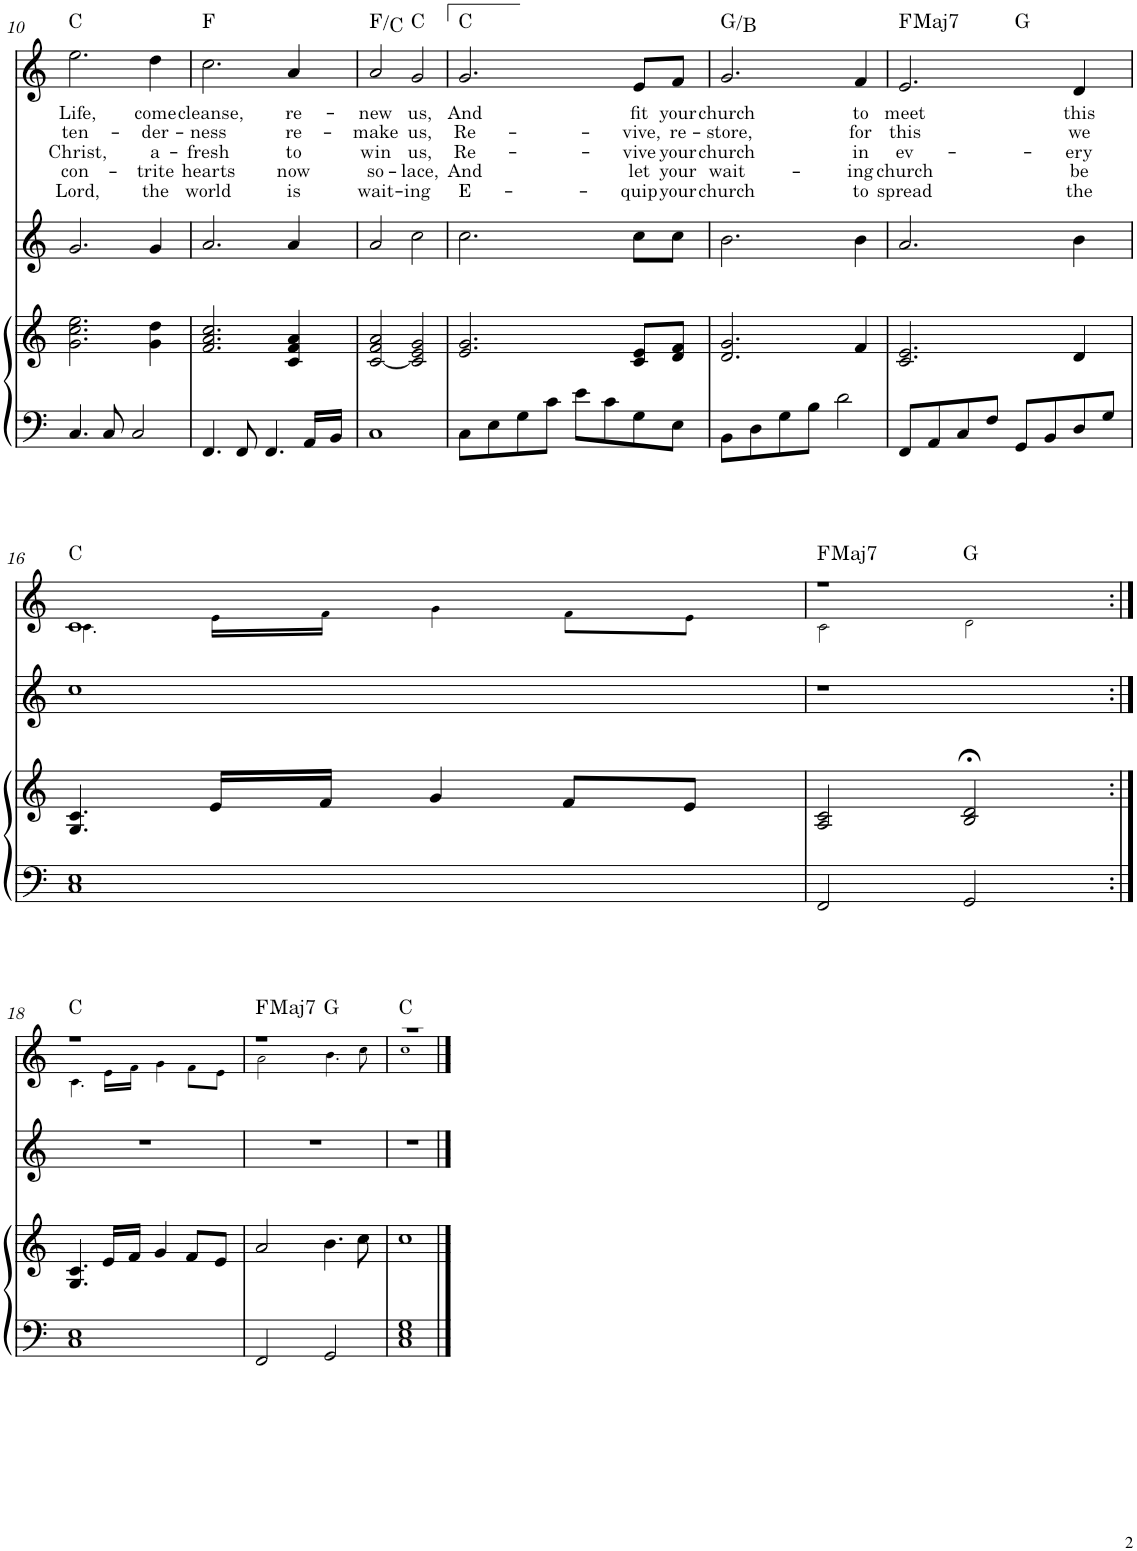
**kern	**kern	**kern	**kern	**text	**text	**text	**text	**text	**harte
*part3	*part3	*part2	*part1	*part1	*part1	*part1	*part1	*part1	*part1
*staff4	*staff3	*staff2	*staff1	*staff1	*staff1	*staff1	*staff1	*staff1	*
*I"Piano	*	*I"Descant	*I"Melody	*	*	*	*	*	*
*I'Pno	*	*	*	*	*	*	*	*	*
!!LO:PB:g=z
*clefF4	*clefG2	*clefG2	*clefG2	*	*	*	*	*	*
*k[]	*k[]	*k[]	*k[]	*	*	*	*	*	*
*M4/4	*M4/4	*M4/4	*M4/4	*	*	*	*	*	*
=10	=10	=10	=10	=10	=10	=10	=10	=10	=10
!	!	!	!	!LO:LY:b	!LO:LY:b	!LO:LY:b	!LO:LY:b	!LO:LY:b	!
4.C/	2.g\ 2.cc\ 2.ee\	2.g/	2.ee\	-Life,	-ten-	-Christ,	-con-	-Lord,	C:maj
8C/	.	.	.	.	.	.	.	.	.
2C/	.	.	.	.	.	.	.	.	.
!	!	!	!	!LO:LY:b	!LO:LY:b	!LO:LY:b	!LO:LY:b	!LO:LY:b	!
.	4g\ 4dd\	4g/	4dd\	-come	-der-	-a-	-trite	-the	.
=11	=11	=11	=11	=11	=11	=11	=11	=11	=11
!	!	!	!	!LO:LY:b	!LO:LY:b	!LO:LY:b	!LO:LY:b	!LO:LY:b	!
4.FF/	2.f/ 2.a/ 2.cc/	2.a/	2.cc\	-cleanse,	-ness	-fresh	-hearts	-world	F:maj
8FF/	.	.	.	.	.	.	.	.	.
4.FF/	.	.	.	.	.	.	.	.	.
!	!	!	!	!LO:LY:b	!LO:LY:b	!LO:LY:b	!LO:LY:b	!LO:LY:b	!
.	4c/ 4f/ 4a/	4a/	4a/	-re-	-re-	-to	-now	-is	.
16AA/LL	.	.	.	.	.	.	.	.	.
16BB/JJ	.	.	.	.	.	.	.	.	.
=12	=12	=12	=12	=12	=12	=12	=12	=12	=12
!	!	!	!	!LO:LY:b	!LO:LY:b	!LO:LY:b	!LO:LY:b	!LO:LY:b	!
1C	[2c/ 2f/ 2a/	2a/	2a/	-new	-make	-win	-so-	-wait-	F:maj/5
!	!	!	!	!LO:LY:b	!LO:LY:b	!LO:LY:b	!LO:LY:b	!LO:LY:b	!
.	2c/] 2e/ 2g/	2cc\	2g/	-us,	-us,	-us,	-lace,	-ing	C:maj
=13	=13	=13	=13	=13	=13	=13	=13	=13	=13
!	!	!	!	!LO:LY:b	!LO:LY:b	!LO:LY:b	!LO:LY:b	!LO:LY:b	!
8C\L	2.e/ 2.g/	2.cc\	2.g/	-And	-Re-	-Re-	-And	-E-	C:maj
8E\	.	.	.	.	.	.	.	.	.
8G\	.	.	.	.	.	.	.	.	.
8c\J	.	.	.	.	.	.	.	.	.
8e\L	.	.	.	.	.	.	.	.	.
8c\	.	.	.	.	.	.	.	.	.
!	!	!	!	!LO:LY:b	!LO:LY:b	!LO:LY:b	!LO:LY:b	!LO:LY:b	!
8G\	8c/ 8e/L	8cc\L	8e/L	-fit	-vive,	-vive	-let	-quip	.
!	!	!	!	!LO:LY:b	!LO:LY:b	!LO:LY:b	!LO:LY:b	!LO:LY:b	!
8E\J	8d/ 8f/J	8cc\J	8f/J	-your	-re-	-your	-your	your	.
=14	=14	=14	=14	=14	=14	=14	=14	=14	=14
!	!	!	!	!LO:LY:b	!LO:LY:b	!LO:LY:b	!LO:LY:b	!LO:LY:b	!
8BB\L	2.d/ 2.g/	2.b\	2.g/	-church	-store,	-church	-wait-	-church	G:maj/3
8D\	.	.	.	.	.	.	.	.	.
8G\	.	.	.	.	.	.	.	.	.
8B\J	.	.	.	.	.	.	.	.	.
2d\	.	.	.	.	.	.	.	.	.
!	!	!	!	!LO:LY:b	!LO:LY:b	!LO:LY:b	!LO:LY:b	!LO:LY:b	!
.	4f/	4b\	4f/	-to	-for	-in	-ing	-to	.
=15	=15	=15	=15	=15	=15	=15	=15	=15	=15
!	!	!	!	!LO:LY:b	!LO:LY:b	!LO:LY:b	!LO:LY:b	!LO:LY:b	!LO:H:kt=Maj7
*	*	*	*^	*	*	*	*	*	*
8FF/L	2.c/ 2.e/	2.a/	2.e/	2ryy	-meet	-this	-ev-	-church	-spread	F:maj7
8AA/	.	.	.	.	.	.	.	.	.	.
8C/	.	.	.	.	.	.	.	.	.	.
8F/J	.	.	.	.	.	.	.	.	.	.
8GG/L	.	.	.	2ryy	.	.	.	.	.	G:maj
8BB/	.	.	.	.	.	.	.	.	.	.
!	!	!	!	!	!LO:LY:b	!LO:LY:b	!LO:LY:b	!LO:LY:b	!LO:LY:b	!
8D/	4d/	4b\	4d/	.	-this	-we	-ery	-be	-the	.
8G/J	.	.	.	.	.	.	.	.	.	.
!!LO:LB:g=z	!!
=16	=16	=16	=16	=16	=16	=16	=16	=16	=16	=16
1C 1E	4.G/ 4.c/	1cc	1c	4.c!\	.	.	.	.	.	C:maj
.	16e/LL	.	.	16e!\LL	.	.	.	.	.	.
.	16f/JJ	.	.	16f!\JJ	.	.	.	.	.	.
.	4g/	.	.	4g!\	.	.	.	.	.	.
.	8f/L	.	.	8f!\L	.	.	.	.	.	.
.	8e/J	.	.	8e!\J	.	.	.	.	.	.
=17	=17	=17	=17	=17	=17	=17	=17	=17	=17	=17
!	!	!	!	!	!	!	!	!	!	!LO:H:kt=Maj7
2FF/	2A/ 2c/	1r	1r	2c!\	.	.	.	.	.	F:maj7
2GG/	2B/;< 2d/;<	.	.	2d!\	.	.	.	.	.	G:maj
!!LO:LB:g=z	!!
=18:|!	=18:|!	=18:|!	=18:|!	=18:|!	=18:|!	=18:|!	=18:|!	=18:|!	=18:|!	=18:|!
1C 1E	4.G/ 4.c/	1r	1r	4.c!\	.	.	.	.	.	C:maj
.	16e/LL	.	.	16e!\LL	.	.	.	.	.	.
.	16f/JJ	.	.	16f!\JJ	.	.	.	.	.	.
.	4g/	.	.	4g!\	.	.	.	.	.	.
.	8f/L	.	.	8f!\L	.	.	.	.	.	.
.	8e/J	.	.	8e!\J	.	.	.	.	.	.
=19	=19	=19	=19	=19	=19	=19	=19	=19	=19	=19
!	!	!	!	!	!	!	!	!	!	!LO:H:kt=Maj7
2FF/	2a/	1r	1r	2a!\	.	.	.	.	.	F:maj7
2GG/	4.b\	.	.	4.b!\	.	.	.	.	.	G:maj
.	8cc\	.	.	8cc!\	.	.	.	.	.	.
=20	=20	=20	=20	=20	=20	=20	=20	=20	=20	=20
1C 1E 1G	1cc	1r	1r	1cc!	.	.	.	.	.	C:maj
*	*	*	*v	*v	*	*	*	*	*	*
==	==	==	==	==	==	==	==	==	==
*-	*-	*-	*-	*-	*-	*-	*-	*-	*-
